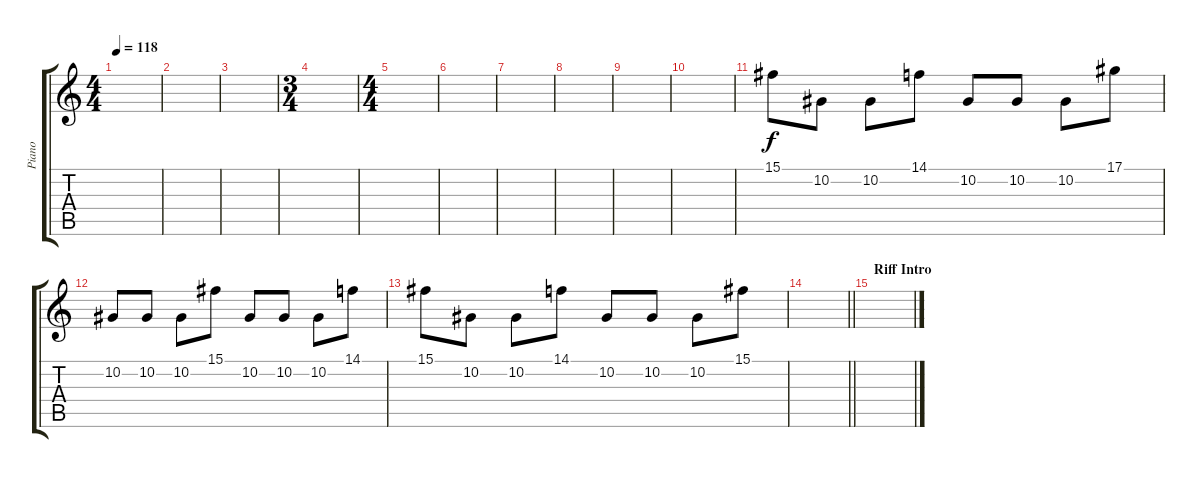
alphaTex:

\track ("Piano" "Piano") {instrument acousticgrandpiano}
\staff {score tabs}
\tuning (Eb4 Bb3 Gb3 Db3 Ab2 Eb2) {hide}
\ts (4 4)
\tempo 118
\clef g2
\ks c
|
|
|
\ts (3 4)
|
\ts (4 4)
|
|
|
|
|
|
15.1.8 10.2.8 10.2.8 14.1.8 10.2.8 10.2.8 10.2.8 17.1.8 |
10.2.8 10.2.8 10.2.8 15.1.8 10.2.8 10.2.8 10.2.8 14.1.8 |
15.1.8 10.2.8 10.2.8 14.1.8 10.2.8 10.2.8 10.2.8 15.1.8 |
\barLineRight lightlight
|
\section ("" "Riff Intro")
